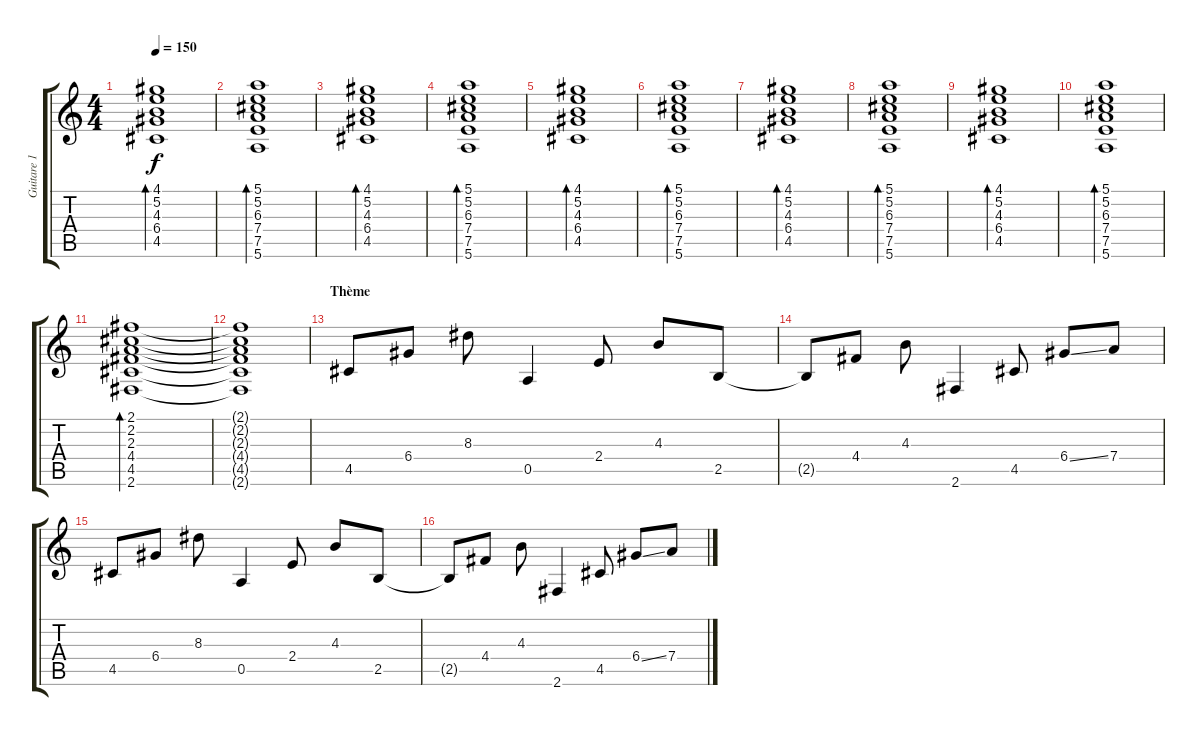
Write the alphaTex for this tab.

\track ("Guitare 1" "Guitare 1") {instrument electricguitarclean}
\staff {score tabs}
\tuning (E4 B3 G3 D3 A2 E2) {hide}
\ts (4 4)
\tempo 150
\clef g2
\ks c
(4.1 5.2 4.3 6.4 4.5).1{bd 120 dy f} |
(5.1 5.2 6.3 7.4 7.5 5.6).1{bd 120} |
(4.1 5.2 4.3 6.4 4.5).1{bd 120} |
(5.1 5.2 6.3 7.4 7.5 5.6).1{bd 120} |
(4.1 5.2 4.3 6.4 4.5).1{bd 120} |
(5.1 5.2 6.3 7.4 7.5 5.6).1{bd 120} |
(4.1 5.2 4.3 6.4 4.5).1{bd 120} |
(5.1 5.2 6.3 7.4 7.5 5.6).1{bd 120} |
(4.1 5.2 4.3 6.4 4.5).1{bd 120} |
(5.1 5.2 6.3 7.4 7.5 5.6).1{bd 120} |
(2.1 2.2 2.3 4.4 4.5 2.6).1{bd 120} |
(2.1{t} 2.2{t} 2.3{t} 4.4{t} 4.5{t} 2.6{t}).1 |
\section ("" "Thème")
4.5.8 6.4.8 8.3.8 0.5.4 2.4.8 4.3.8 2.5.8 |
2.5{t}.8 4.4.8 4.3.8 2.6.4 4.5.8 6.4{ss}.8 7.4.8 |
4.5.8 6.4.8 8.3.8 0.5.4 2.4.8 4.3.8 2.5.8 |
2.5{t}.8 4.4.8 4.3.8 2.6.4 4.5.8 6.4{ss}.8 7.4.8
